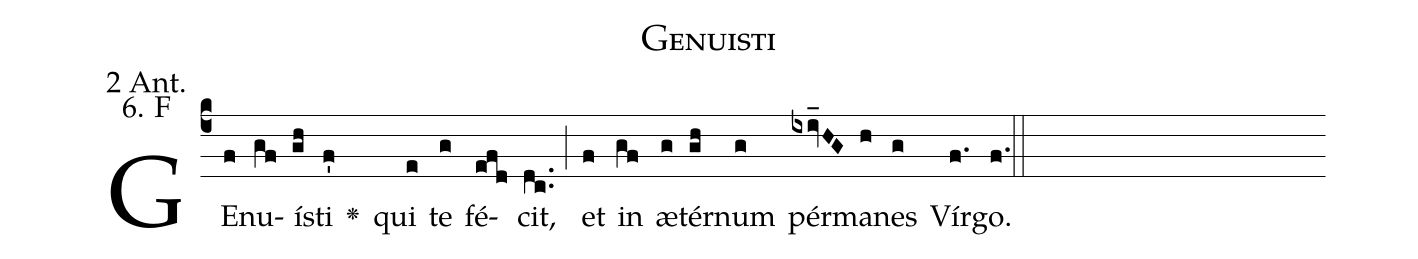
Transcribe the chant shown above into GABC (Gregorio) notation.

name: Genuisti;
office-part: 2 Antiphon;
mode: 6F;
annotation: 2 Ant.;
annotation: 6. F;
def-m1:}{\greseteolcustos{manual}{;
def-m2:\ifx\breakbeforeEuouae\undefined\else;
def-m3:\fi}\ifx\noeuouae\undefined\def\noeuouae{F}\fi\if\noeuouae F{;
def-m4:}\fi;
%%
% The syntax in this part is called gabc. Please refer to http://home.gna.org/gregorio/gabc/#basis

(c4)GE(f)nu(gf)í(gh)sti(f') <v>\greheightstar</v>() qui(e) te(g) fé(efd)cit,(dc..) (;)
et(f) in(gf) æ(g)tér(gh)num(g) pér(ixiv_HG)ma(h)nes(g) Vír(f.[em1])go.(f.) (::[em2]z[em3])

E(h) u(h) o(f) u(gh) a(g) e.(f.) (::[em4])
